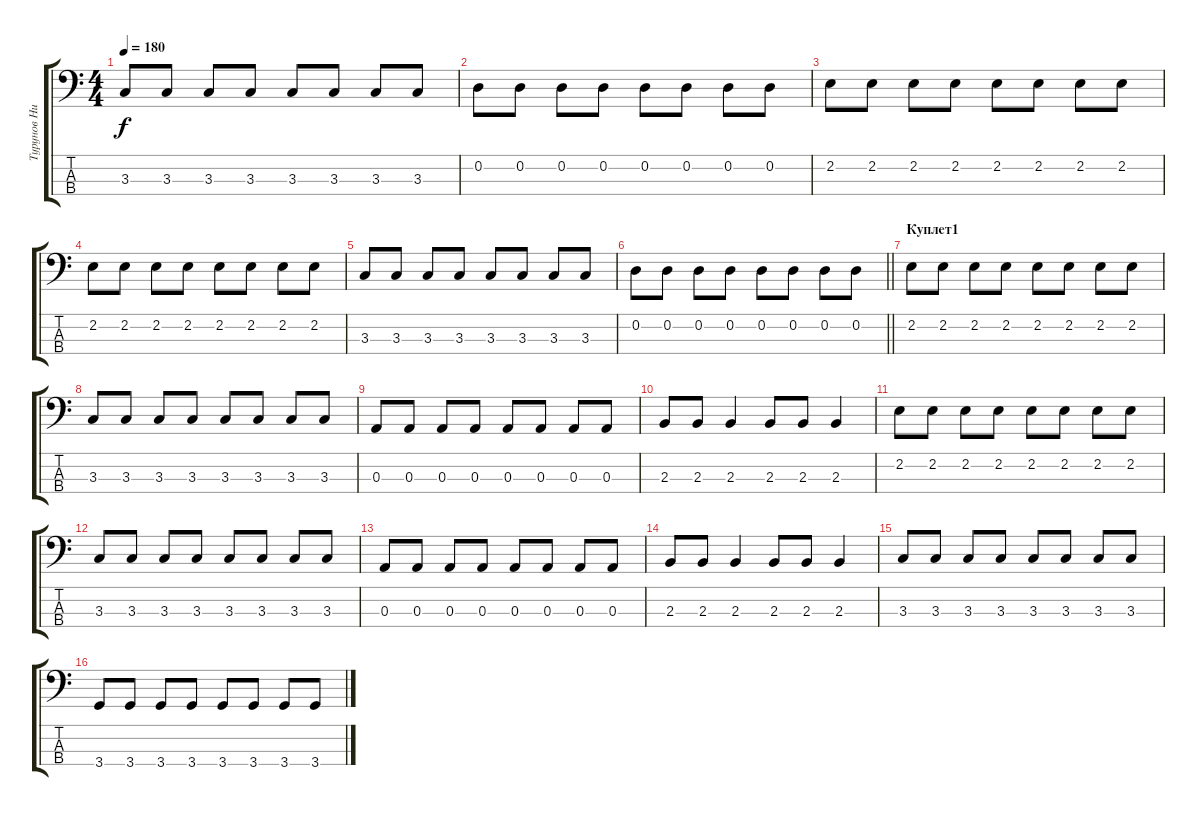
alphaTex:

\track ("Турунов Николай" "Турунов Ни") {instrument electricbasspick}
\staff {score tabs}
\tuning (G2 D2 A1 E1) {hide}
\ts (4 4)
\tempo 180
\clef f4
\ks c
3.3.8{dy f} 3.3.8 3.3.8 3.3.8 3.3.8 3.3.8 3.3.8 3.3.8 |
0.2.8 0.2.8 0.2.8 0.2.8 0.2.8 0.2.8 0.2.8 0.2.8 |
2.2.8 2.2.8 2.2.8 2.2.8 2.2.8 2.2.8 2.2.8 2.2.8 |
2.2.8 2.2.8 2.2.8 2.2.8 2.2.8 2.2.8 2.2.8 2.2.8 |
3.3.8 3.3.8 3.3.8 3.3.8 3.3.8 3.3.8 3.3.8 3.3.8 |
\barLineRight lightlight
0.2.8 0.2.8 0.2.8 0.2.8 0.2.8 0.2.8 0.2.8 0.2.8 |
\section ("" "Куплет1")
2.2.8 2.2.8 2.2.8 2.2.8 2.2.8 2.2.8 2.2.8 2.2.8 |
3.3.8 3.3.8 3.3.8 3.3.8 3.3.8 3.3.8 3.3.8 3.3.8 |
0.3.8 0.3.8 0.3.8 0.3.8 0.3.8 0.3.8 0.3.8 0.3.8 |
2.3.8 2.3.8 2.3.4 2.3.8 2.3.8 2.3.4 |
2.2.8 2.2.8 2.2.8 2.2.8 2.2.8 2.2.8 2.2.8 2.2.8 |
3.3.8 3.3.8 3.3.8 3.3.8 3.3.8 3.3.8 3.3.8 3.3.8 |
0.3.8 0.3.8 0.3.8 0.3.8 0.3.8 0.3.8 0.3.8 0.3.8 |
2.3.8 2.3.8 2.3.4 2.3.8 2.3.8 2.3.4 |
3.3.8 3.3.8 3.3.8 3.3.8 3.3.8 3.3.8 3.3.8 3.3.8 |
3.4.8 3.4.8 3.4.8 3.4.8 3.4.8 3.4.8 3.4.8 3.4.8
